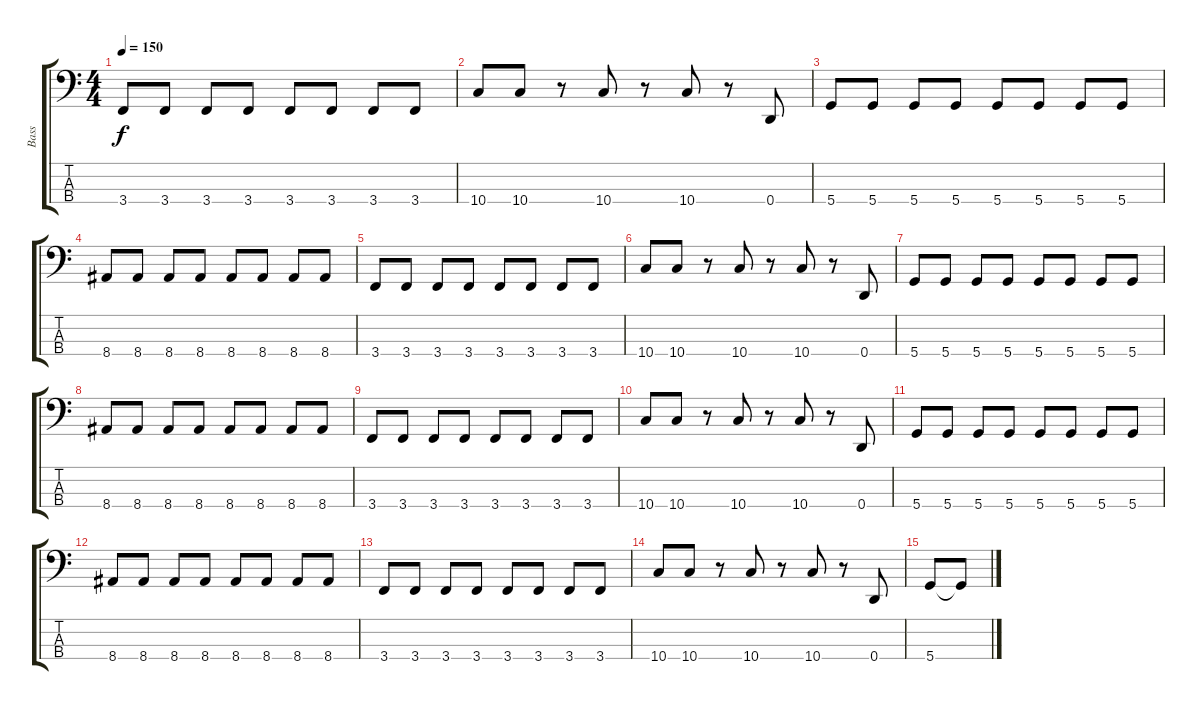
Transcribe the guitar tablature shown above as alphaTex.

\track ("Bass" "Bass") {instrument electricbasspick}
\staff {score tabs}
\tuning (G2 D2 A1 D1) {hide}
\ts (4 4)
\tempo 150
\clef f4
\ks c
3.4.8{dy f} 3.4.8 3.4.8 3.4.8 3.4.8 3.4.8 3.4.8 3.4.8 |
10.4.8 10.4.8 r.8 10.4.8 r.8 10.4.8 r.8 0.4.8 |
5.4.8 5.4.8 5.4.8 5.4.8 5.4.8 5.4.8 5.4.8 5.4.8 |
8.4.8 8.4.8 8.4.8 8.4.8 8.4.8 8.4.8 8.4.8 8.4.8 |
3.4.8 3.4.8 3.4.8 3.4.8 3.4.8 3.4.8 3.4.8 3.4.8 |
10.4.8 10.4.8 r.8 10.4.8 r.8 10.4.8 r.8 0.4.8 |
5.4.8 5.4.8 5.4.8 5.4.8 5.4.8 5.4.8 5.4.8 5.4.8 |
8.4.8 8.4.8 8.4.8 8.4.8 8.4.8 8.4.8 8.4.8 8.4.8 |
3.4.8 3.4.8 3.4.8 3.4.8 3.4.8 3.4.8 3.4.8 3.4.8 |
10.4.8 10.4.8 r.8 10.4.8 r.8 10.4.8 r.8 0.4.8 |
5.4.8 5.4.8 5.4.8 5.4.8 5.4.8 5.4.8 5.4.8 5.4.8 |
8.4.8 8.4.8 8.4.8 8.4.8 8.4.8 8.4.8 8.4.8 8.4.8 |
3.4.8 3.4.8 3.4.8 3.4.8 3.4.8 3.4.8 3.4.8 3.4.8 |
10.4.8 10.4.8 r.8 10.4.8 r.8 10.4.8 r.8 0.4.8 |
5.4.8 5.4{t}.8
